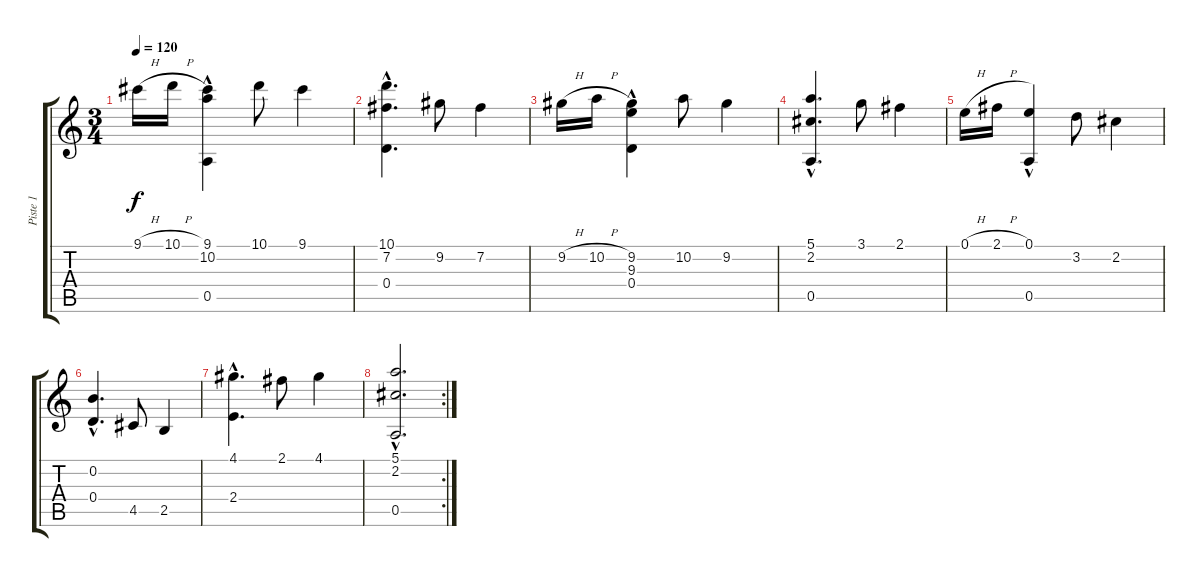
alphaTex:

\track ("Piste 1" "Piste 1") {instrument acousticguitarnylon}
\staff {score tabs}
\tuning (E4 B3 G3 D3 A2 E2) {hide}
\ts (3 4)
\tempo 120
\clef g2
\ks c
9.1{h}.16{dy f} 10.1{h}.16 (9.1{hac} 10.2{hac} 0.5{hac}).4 10.1.8 9.1.4 |
(10.1{hac} 7.2{hac} 0.4{hac}).4{d} 9.2.8 7.2.4 |
9.2{h}.16 10.2{h}.16 (9.2{hac} 9.3{hac} 0.4{hac}).4 10.2.8 9.2.4 |
(5.1{hac} 2.2{hac} 0.5{hac}).4{d} 3.1.8 2.1.4 |
0.1{h}.16 2.1{h}.16 (0.1{hac} 0.5{hac}).4 3.2.8 2.2.4 |
(0.2{hac} 0.4{hac}).4{d} 4.5.8 2.5.4 |
(4.1{hac} 2.4{hac}).4{d} 2.1.8 4.1.4 |
\rc 2
(5.1{hac} 2.2{hac} 0.5{hac}).2{d}
